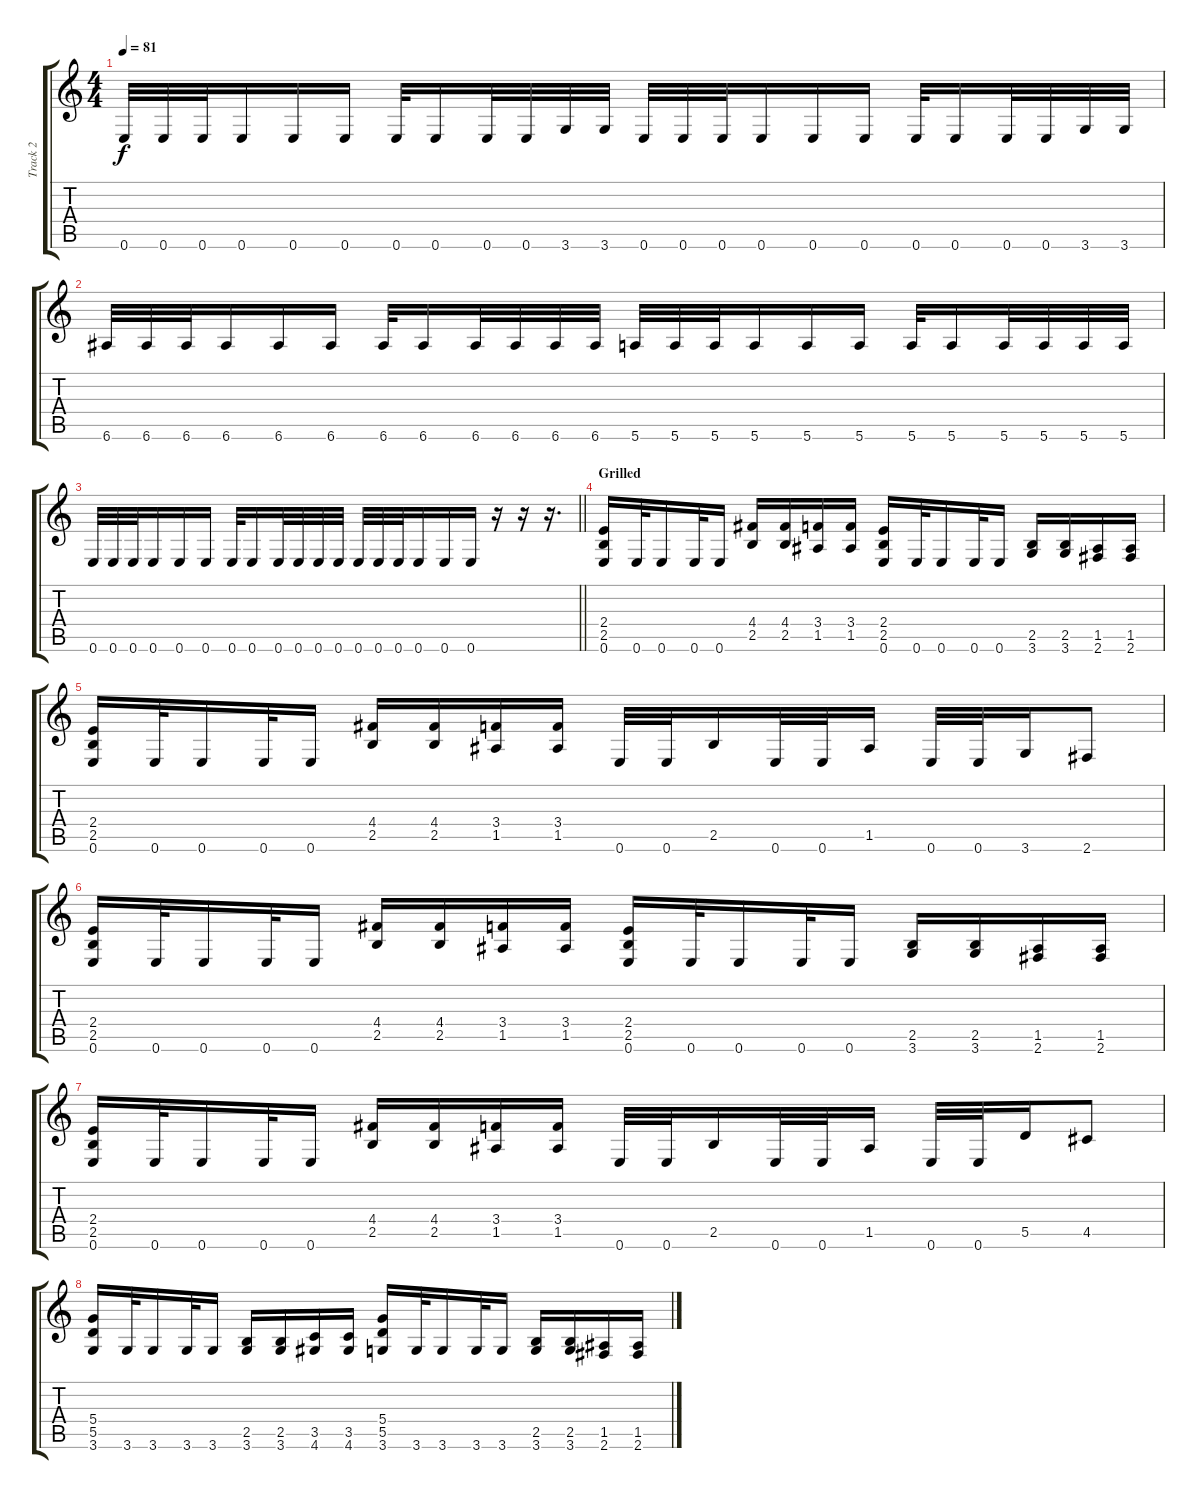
\track ("Track 2" "Track 2") {instrument acousticguitarsteel}
\staff {score tabs}
\tuning (E4 B3 G3 D3 A2 E2) {hide}
\ts (4 4)
\tempo 81
\clef g2
\ks c
0.6.32{dy f} 0.6.32 0.6.32 0.6.16 0.6.16 0.6.16 0.6.32 0.6.16 0.6.32 0.6.32 3.6.32 3.6.32 0.6.32 0.6.32 0.6.32 0.6.16 0.6.16 0.6.16 0.6.32 0.6.16 0.6.32 0.6.32 3.6.32 3.6.32 |
6.6.32 6.6.32 6.6.32 6.6.16 6.6.16 6.6.16 6.6.32 6.6.16 6.6.32 6.6.32 6.6.32 6.6.32 5.6.32 5.6.32 5.6.32 5.6.16 5.6.16 5.6.16 5.6.32 5.6.16 5.6.32 5.6.32 5.6.32 5.6.32 |
\barLineRight lightlight
0.6.32 0.6.32 0.6.32 0.6.16 0.6.16 0.6.16 0.6.32 0.6.16 0.6.32 0.6.32 0.6.32 0.6.32 0.6.32 0.6.32 0.6.32 0.6.16 0.6.16 0.6.16 r.16 r.16 r.16{d} |
\section ("" "Grilled")
(2.4 2.5 0.6).16 0.6.32 0.6.16 0.6.32 0.6.16 (4.4 2.5).16 (4.4 2.5).16 (3.4 1.5).16 (3.4 1.5).16 (2.4 2.5 0.6).16 0.6.32 0.6.16 0.6.32 0.6.16 (2.5 3.6).16 (2.5 3.6).16 (1.5 2.6).16 (1.5 2.6).16 |
(2.4 2.5 0.6).16 0.6.32 0.6.16 0.6.32 0.6.16 (4.4 2.5).16 (4.4 2.5).16 (3.4 1.5).16 (3.4 1.5).16 0.6.32 0.6.32 2.5.16 0.6.32 0.6.32 1.5.16 0.6.32 0.6.32 3.6.16 2.6.8 |
(2.4 2.5 0.6).16 0.6.32 0.6.16 0.6.32 0.6.16 (4.4 2.5).16 (4.4 2.5).16 (3.4 1.5).16 (3.4 1.5).16 (2.4 2.5 0.6).16 0.6.32 0.6.16 0.6.32 0.6.16 (2.5 3.6).16 (2.5 3.6).16 (1.5 2.6).16 (1.5 2.6).16 |
(2.4 2.5 0.6).16 0.6.32 0.6.16 0.6.32 0.6.16 (4.4 2.5).16 (4.4 2.5).16 (3.4 1.5).16 (3.4 1.5).16 0.6.32 0.6.32 2.5.16 0.6.32 0.6.32 1.5.16 0.6.32 0.6.32 5.5.16 4.5.8 |
(5.4 5.5 3.6).16 3.6.32 3.6.16 3.6.32 3.6.16 (2.5 3.6).16 (2.5 3.6).16 (3.5 4.6).16 (3.5 4.6).16 (5.4 5.5 3.6).16 3.6.32 3.6.16 3.6.32 3.6.16 (2.5 3.6).16 (2.5 3.6).16 (1.5 2.6).16 (1.5 2.6).16
